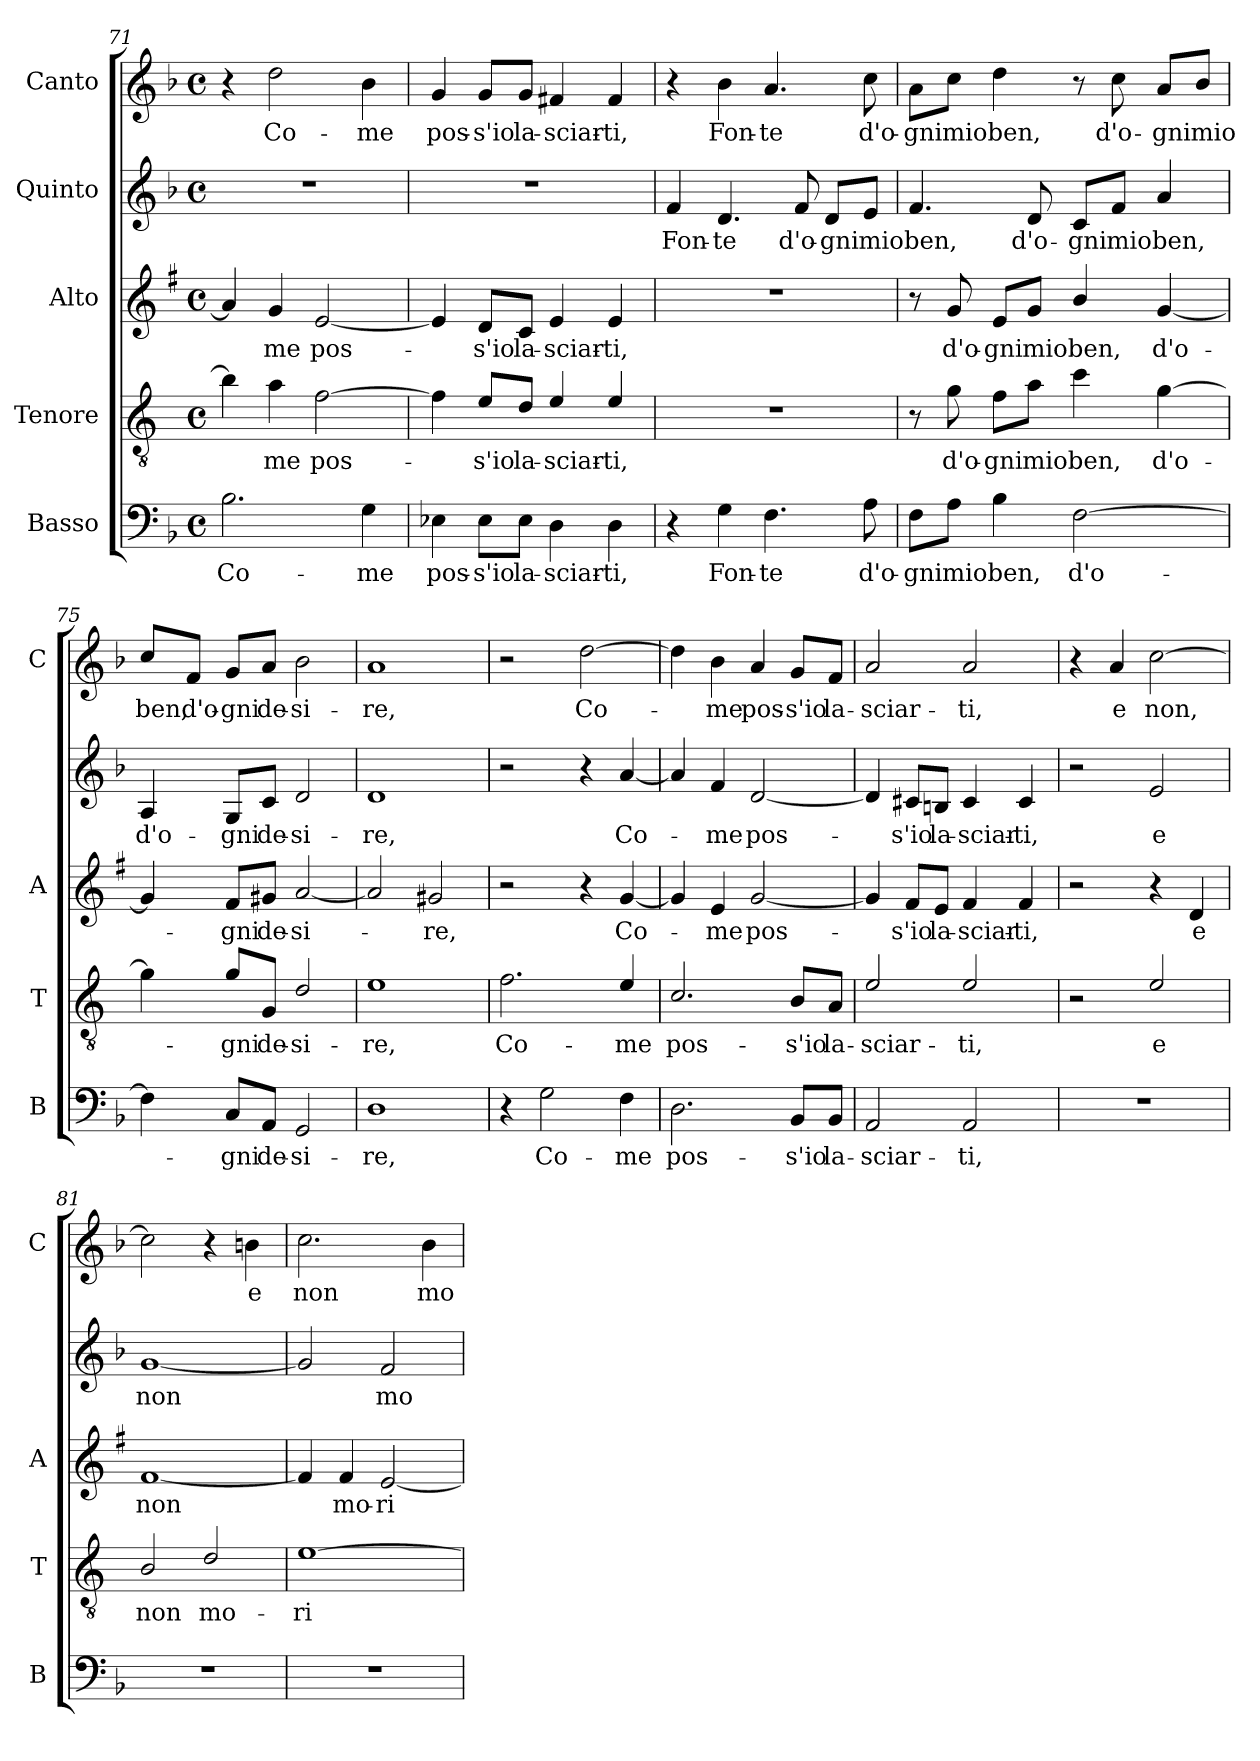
**kern	**text	**kern	**text	**kern	**text	**kern	**text	**kern	**text
*part5	*part5	*part4	*part4	*part3	*part3	*part2	*part2	*part1	*part1
*staff5	*staff5	*staff4	*staff4	*staff3	*staff3	*staff2	*staff2	*staff1	*staff1
*I"Basso	*	*I"Tenore	*	*I"Alto	*	*I"Quinto	*	*I"Canto	*
*I'B	*	*I'T	*	*I'A	*	*	*	*I'C	*
*clefF4	*	*clefGv2	*	*clefG2	*	*clefG2	*	*clefG2	*
*	*	*ITrd4c7	*	*ITrd1c2	*	*	*	*	*
*k[b-]	*	*k[b-]	*	*k[b-]	*	*k[b-]	*	*k[b-]	*
*F:	*	*F:	*	*F:	*	*F:	*	*F:	*
*M4/4	*	*M4/4	*	*M4/4	*	*M4/4	*	*M4/4	*
*met(c)	*	*met(c)	*	*met(c)	*	*met(c)	*	*met(c)	*
=71	=71	=71	=71	=71	=71	=71	=71	=71	=71
!	!LO:LY:b	!	!	!	!	!	!	!	!
2.B-\	Co-	4e-\]	.	4g/]	.	1r	.	4r	.
!	!	!	!LO:LY:b	!	!LO:LY:b	!	!	!	!LO:LY:b
.	.	4d\	-me	4f/	-me	.	.	2dd\	Co-
!	!	!	!LO:LY:b	!	!LO:LY:b	!	!	!	!
.	.	[2B-\	pos-	[2d/	pos-	.	.	.	.
!	!LO:LY:b	!	!	!	!	!	!	!	!LO:LY:b
4G\	-me	.	.	.	.	.	.	4b-\	-me
=72	=72	=72	=72	=72	=72	=72	=72	=72	=72
!	!LO:LY:b	!	!	!	!	!	!	!	!LO:LY:b
4E-X\	pos-	4B-\]	.	4d/]	.	1r	.	4g/	pos-
!	!LO:LY:b	!	!LO:LY:b	!	!LO:LY:b	!	!	!	!LO:LY:b
8E-\L	-s'io	8A/L	-s'io	8c/L	-s'io	.	.	8g/L	-s'io
!	!LO:LY:b	!	!LO:LY:b	!	!LO:LY:b	!	!	!	!LO:LY:b
8E-\J	la-	8G/J	la-	8B-/J	la-	.	.	8g/J	la-
!	!LO:LY:b	!	!LO:LY:b	!	!LO:LY:b	!	!	!	!LO:LY:b
4D\	-sciar-	4A/	-sciar-	4d/	-sciar-	.	.	4f#X/	-sciar-
!	!LO:LY:b	!	!LO:LY:b	!	!LO:LY:b	!	!	!	!LO:LY:b
4D\	-ti,	4A/	-ti,	4d/	-ti,	.	.	4f#/	-ti,
=73	=73	=73	=73	=73	=73	=73	=73	=73	=73
!	!	!	!	!	!	!	!LO:LY:b	!	!
4r	.	1r	.	1r	.	4f/	Fon-	4r	.
!	!LO:LY:b	!	!	!	!	!	!LO:LY:b	!	!LO:LY:b
4G\	Fon-	.	.	.	.	4.d/	-te	4b-\	Fon-
!	!LO:LY:b	!	!	!	!	!	!	!	!LO:LY:b
4.F\	-te	.	.	.	.	.	.	4.a/	-te
!	!	!	!	!	!	!	!LO:LY:b	!	!
.	.	.	.	.	.	8f/	d'o-	.	.
!	!	!	!	!	!	!	!LO:LY:b	!	!
.	.	.	.	.	.	8d/L	-gni	.	.
!	!LO:LY:b	!	!	!	!	!	!LO:LY:b	!	!LO:LY:b
8A\	d'o-	.	.	.	.	8e/J	mio	8cc\	d'o-
!!LO:PB:g=z
=74	=74	=74	=74	=74	=74	=74	=74	=74	=74
!	!LO:LY:b	!	!	!	!	!	!LO:LY:b	!	!LO:LY:b
8F\L	-gni	8r	.	8r	.	4.f/	ben,	8a\L	-gni
!	!LO:LY:b	!	!LO:LY:b	!	!LO:LY:b	!	!	!	!LO:LY:b
8A\J	mio	8c\	d'o-	8f/	d'o-	.	.	8cc\J	mio
!	!LO:LY:b	!	!LO:LY:b	!	!LO:LY:b	!	!	!	!LO:LY:b
4B-\	ben,	8B-\L	-gni	8d/L	-gni	.	.	4dd\	ben,
!	!	!	!LO:LY:b	!	!LO:LY:b	!	!LO:LY:b	!	!
.	.	8d\J	mio	8f/J	mio	8d/	d'o-	.	.
!	!LO:LY:b	!	!LO:LY:b	!	!LO:LY:b	!	!LO:LY:b	!	!
[2F\	d'o-	4f\	ben,	4a/	ben,	8c/L	-gni	8r	.
!	!	!	!	!	!	!	!LO:LY:b	!	!LO:LY:b
.	.	.	.	.	.	8f/J	mio	8cc\	d'o-
!	!	!	!LO:LY:b	!	!LO:LY:b	!	!LO:LY:b	!	!LO:LY:b
.	.	[4c\	d'o-	[4f/	d'o-	4a/	ben,	8a/L	-gni
!	!	!	!	!	!	!	!	!	!LO:LY:b
.	.	.	.	.	.	.	.	8b-/J	mio
=75	=75	=75	=75	=75	=75	=75	=75	=75	=75
!	!	!	!	!	!	!	!LO:LY:b	!	!LO:LY:b
4F\]	.	4c\]	.	4f/]	.	4A/	d'o-	8cc/L	ben,
!	!	!	!	!	!	!	!	!	!LO:LY:b
.	.	.	.	.	.	.	.	8f/J	d'o-
!	!LO:LY:b	!	!LO:LY:b	!	!LO:LY:b	!	!LO:LY:b	!	!LO:LY:b
8C/L	-gni	8c/L	-gni	8e/L	-gni	8G/L	-gni	8g/L	-gni
!	!LO:LY:b	!	!LO:LY:b	!	!LO:LY:b	!	!LO:LY:b	!	!LO:LY:b
8AA/J	de-	8C/J	de-	8f#X/J	de-	8c/J	de-	8a/J	de-
!	!LO:LY:b	!	!LO:LY:b	!	!LO:LY:b	!	!LO:LY:b	!	!LO:LY:b
2GG/	-si-	2G/	-si-	[2g/	-si-	2d/	-si-	2b-\	-si-
=76	=76	=76	=76	=76	=76	=76	=76	=76	=76
!	!LO:LY:b	!	!LO:LY:b	!	!	!	!LO:LY:b	!	!LO:LY:b
1D	-re,	1A	-re,	2g/]	.	1d	-re,	1a	-re,
!	!	!	!	!	!LO:LY:b	!	!	!	!
.	.	.	.	2f#X/	-re,	.	.	.	.
=77	=77	=77	=77	=77	=77	=77	=77	=77	=77
!	!	!	!LO:LY:b	!	!	!	!	!	!
4r	.	2.B-\	Co-	2r	.	2r	.	2r	.
!	!LO:LY:b	!	!	!	!	!	!	!	!
2G\	Co-	.	.	.	.	.	.	.	.
!	!	!	!	!	!	!	!	!	!LO:LY:b
.	.	.	.	4r	.	4r	.	[2dd\	Co-
!	!LO:LY:b	!	!LO:LY:b	!	!LO:LY:b	!	!LO:LY:b	!	!
4F\	-me	4A/	-me	[4f/	Co-	[4a/	Co-	.	.
=78	=78	=78	=78	=78	=78	=78	=78	=78	=78
!	!LO:LY:b	!	!LO:LY:b	!	!	!	!	!	!
2.D\	pos-	2.F/	pos-	4f/]	.	4a/]	.	4dd\]	.
!	!	!	!	!	!LO:LY:b	!	!LO:LY:b	!	!LO:LY:b
.	.	.	.	4d/	-me	4f/	-me	4b-\	-me
!	!	!	!	!	!LO:LY:b	!	!LO:LY:b	!	!LO:LY:b
.	.	.	.	[2f/	pos-	[2d/	pos-	4a/	pos-
!	!LO:LY:b	!	!LO:LY:b	!	!	!	!	!	!LO:LY:b
8BB-/L	-s'io	8E/L	-s'io	.	.	.	.	8g/L	-s'io
!	!LO:LY:b	!	!LO:LY:b	!	!	!	!	!	!LO:LY:b
8BB-/J	la-	8D/J	la-	.	.	.	.	8f/J	la-
=79	=79	=79	=79	=79	=79	=79	=79	=79	=79
!	!LO:LY:b	!	!LO:LY:b	!	!	!	!	!	!LO:LY:b
2AA/	-sciar-	2A/	-sciar-	4f/]	.	4d/]	.	2a/	-sciar-
!	!	!	!	!	!LO:LY:b	!	!LO:LY:b	!	!
.	.	.	.	8e/L	-s'io	8c#X/L	-s'io	.	.
!	!	!	!	!	!LO:LY:b	!	!LO:LY:b	!	!
.	.	.	.	8d/J	la-	8Bn/J	la-	.	.
!	!LO:LY:b	!	!LO:LY:b	!	!LO:LY:b	!	!LO:LY:b	!	!LO:LY:b
2AA/	-ti,	2A/	-ti,	4e/	-sciar-	4c#/	-sciar-	2a/	-ti,
!	!	!	!	!	!LO:LY:b	!	!LO:LY:b	!	!
.	.	.	.	4e/	-ti,	4c#/	-ti,	.	.
!!LO:LB:g=z
=80	=80	=80	=80	=80	=80	=80	=80	=80	=80
1r	.	2r	.	2r	.	2r	.	4r	.
!	!	!	!	!	!	!	!	!	!LO:LY:b
.	.	.	.	.	.	.	.	4a/	e
!	!	!	!LO:LY:b	!	!	!	!LO:LY:b	!	!LO:LY:b
.	.	2A/	e	4r	.	2e/	e	[2cc\	non,
!	!	!	!	!	!LO:LY:b	!	!	!	!
.	.	.	.	4c/	e	.	.	.	.
=81	=81	=81	=81	=81	=81	=81	=81	=81	=81
!	!	!	!LO:LY:b	!	!LO:LY:b	!	!LO:LY:b	!	!
1r	.	2E/	non	[1e	non	[1g	non	2cc\]	.
!	!	!	!LO:LY:b	!	!	!	!	!	!
.	.	2G/	mo-	.	.	.	.	4r	.
!	!	!	!	!	!	!	!	!	!LO:LY:b
.	.	.	.	.	.	.	.	4bn\	e
=82	=82	=82	=82	=82	=82	=82	=82	=82	=82
!	!	!	!LO:LY:b	!	!	!	!	!	!LO:LY:b
1r	.	[1A	-ri-	4e/]	.	2g/]	.	2.cc\	non
!	!	!	!	!	!LO:LY:b	!	!	!	!
.	.	.	.	4e/	mo-	.	.	.	.
!	!	!	!	!	!LO:LY:b	!	!LO:LY:b	!	!
.	.	.	.	[2d/	-ri-	2f/	mo-	.	.
!	!	!	!	!	!	!	!	!	!LO:LY:b
.	.	.	.	.	.	.	.	4b-\	mo-
=	=	=	=	=	=	=	=	=	=
*-	*-	*-	*-	*-	*-	*-	*-	*-	*-
